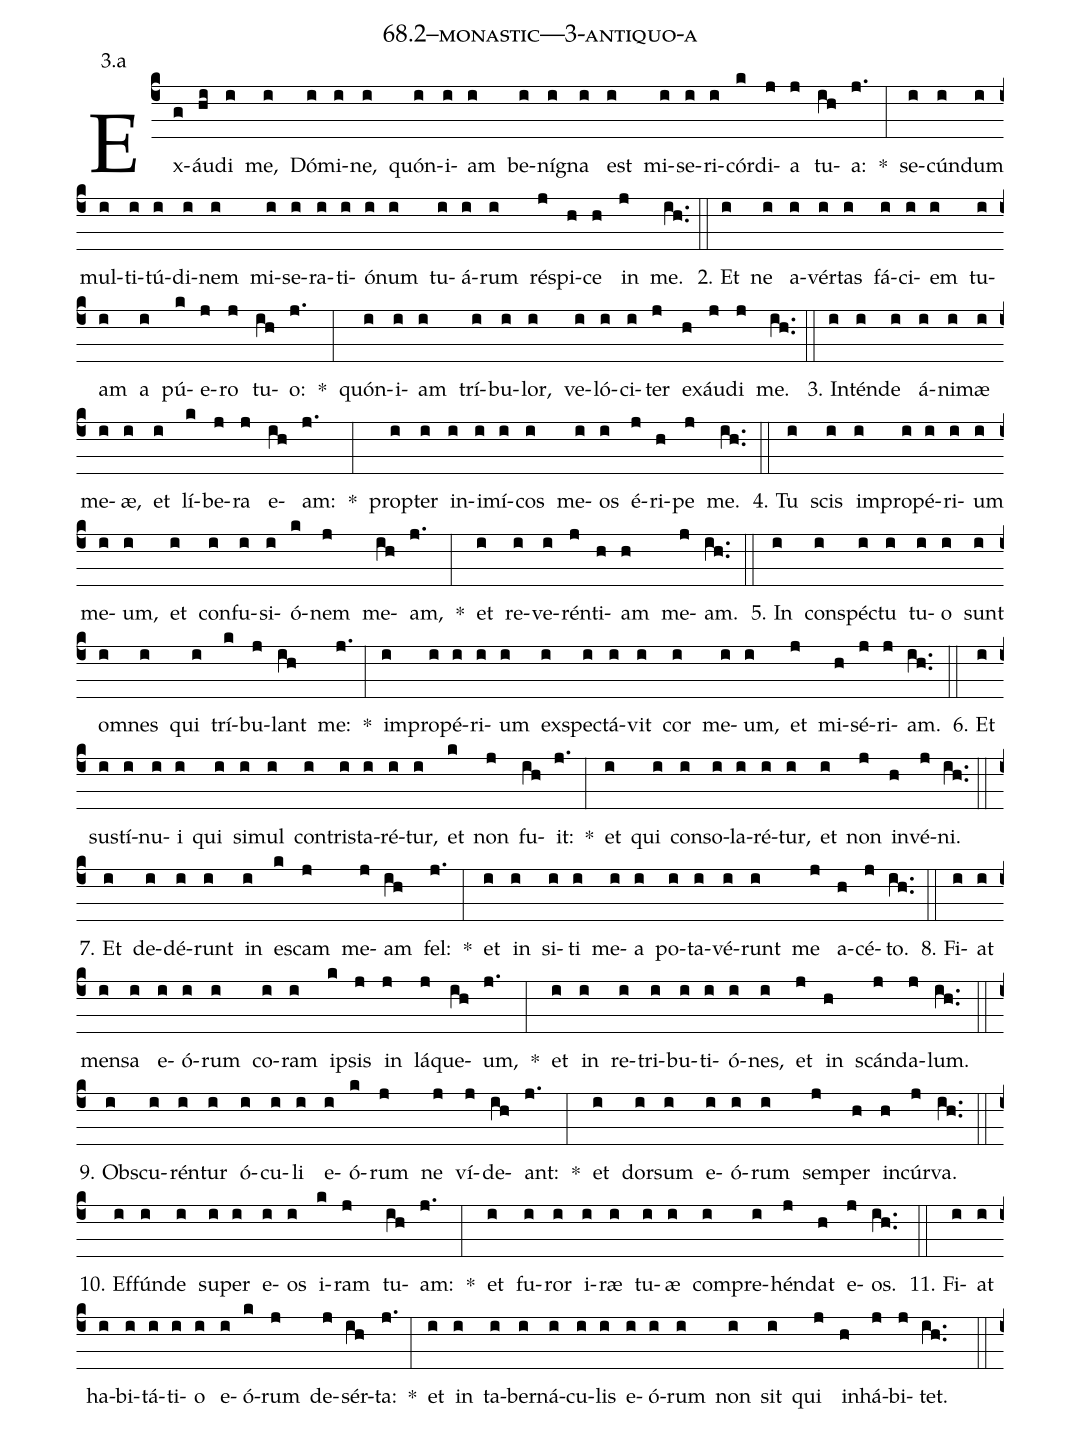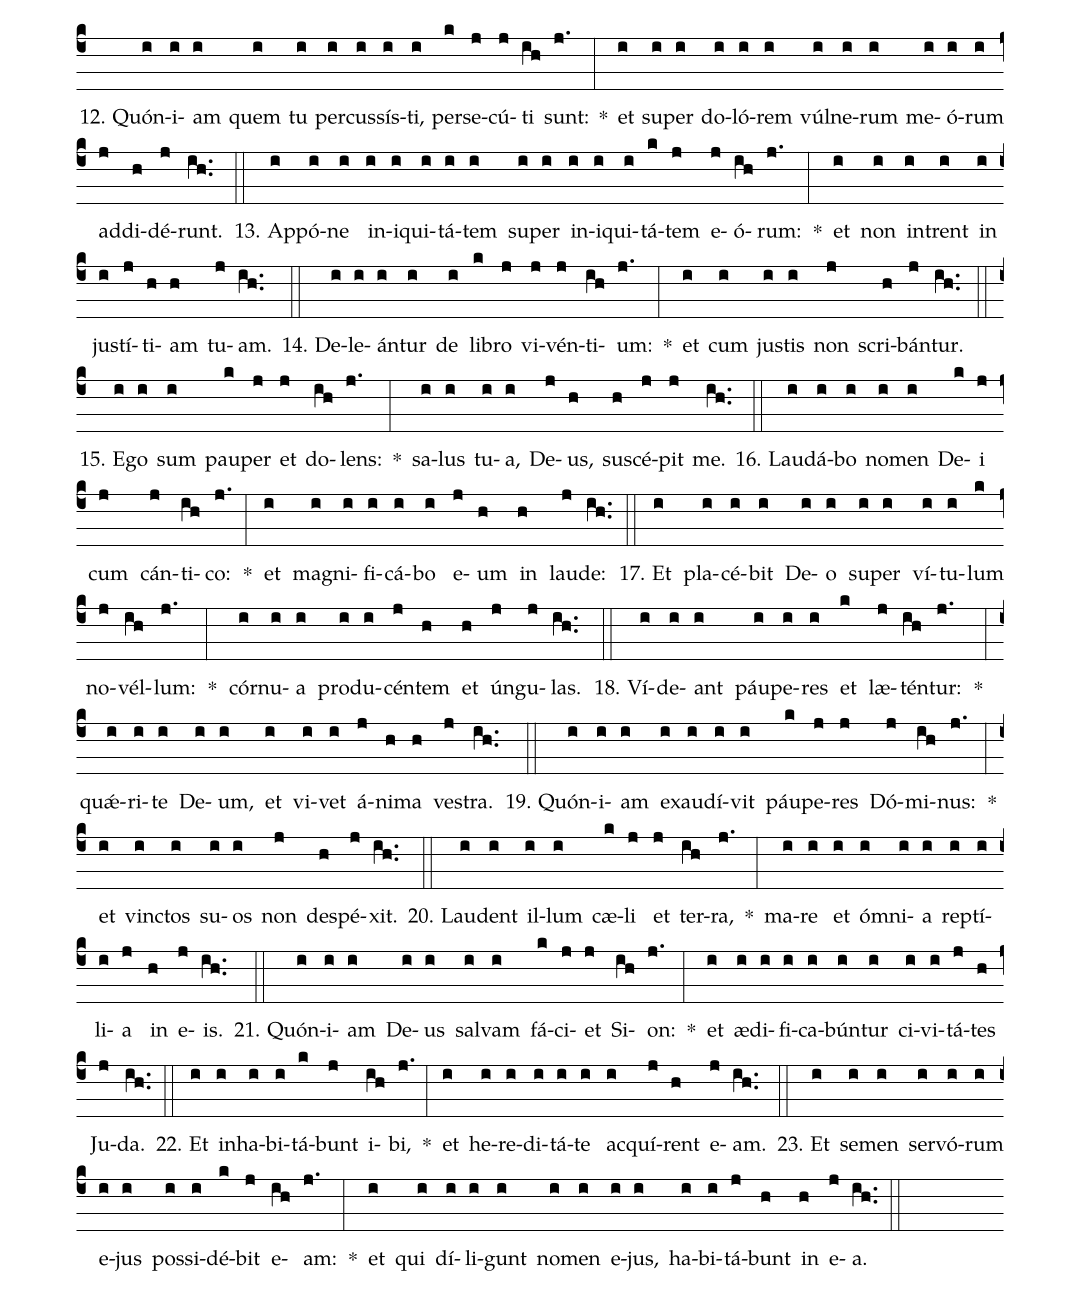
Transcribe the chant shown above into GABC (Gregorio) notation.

name: 68.2--monastic---3-antiquo-a;
annotation: 3.a;
%%
(c4)Ex(g)áu(hi)di(i) me,(i) Dó(i)mi(i)ne,(i) quón(i)i(i)am(i) be(i)ní(i)gna(i) est(i) mi(i)se(i)ri(i)cór(k)di(j)a(j) tu(ih)a:(j.) *(:) se(i)cún(i)dum(i) mul(i)ti(i)tú(i)di(i)nem(i) mi(i)se(i)ra(i)ti(i)ó(i)num(i) tu(i)á(i)rum(i) ré(j)spi(h)ce(h) in(j) me.(ih..) (::)
2. Et(i) ne(i) a(i)vér(i)tas(i) fá(i)ci(i)em(i) tu(i)am(i) a(i) pú(k)e(j)ro(j) tu(ih)o:(j.) *(:) quón(i)i(i)am(i) trí(i)bu(i)lor,(i) ve(i)ló(i)ci(i)ter(j) ex(h)áu(j)di(j) me.(ih..) (::)
3. In(i)tén(i)de(i) á(i)ni(i)mæ(i) me(i)æ,(i) et(i) lí(k)be(j)ra(j) e(ih)am:(j.) *(:) prop(i)ter(i) in(i)i(i)mí(i)cos(i) me(i)os(i) é(j)ri(h)pe(j) me.(ih..) (::)
4. Tu(i) scis(i) im(i)pro(i)pé(i)ri(i)um(i) me(i)um,(i) et(i) con(i)fu(i)si(i)ó(k)nem(j) me(ih)am,(j.) *(:) et(i) re(i)ve(i)rén(j)ti(h)am(h) me(j)am.(ih..) (::)
5. In(i) con(i)spéc(i)tu(i) tu(i)o(i) sunt(i) om(i)nes(i) qui(i) trí(k)bu(j)lant(ih) me:(j.) *(:) im(i)pro(i)pé(i)ri(i)um(i) ex(i)spec(i)tá(i)vit(i) cor(i) me(i)um,(i) et(j) mi(h)sé(j)ri(j)am.(ih..) (::)
6. Et(i) sus(i)tí(i)nu(i)i(i) qui(i) si(i)mul(i) con(i)tris(i)ta(i)ré(i)tur,(i) et(k) non(j) fu(ih)it:(j.) *(:) et(i) qui(i) con(i)so(i)la(i)ré(i)tur,(i) et(i) non(j) in(h)vé(j)ni.(ih..) (::)
7. Et(i) de(i)dé(i)runt(i) in(i) es(k)cam(j) me(j)am(ih) fel:(j.) *(:) et(i) in(i) si(i)ti(i) me(i)a(i) po(i)ta(i)vé(i)runt(i) me(j) a(h)cé(j)to.(ih..) (::)
8. Fi(i)at(i) men(i)sa(i) e(i)ó(i)rum(i) co(i)ram(i) ip(k)sis(j) in(j) lá(j)que(ih)um,(j.) *(:) et(i) in(i) re(i)tri(i)bu(i)ti(i)ó(i)nes,(i) et(j) in(h) scán(j)da(j)lum.(ih..) (::)
9. Obs(i)cu(i)rén(i)tur(i) ó(i)cu(i)li(i) e(i)ó(k)rum(j) ne(j) ví(j)de(ih)ant:(j.) *(:) et(i) dor(i)sum(i) e(i)ó(i)rum(i) sem(j)per(h) in(h)cúr(j)va.(ih..) (::)
10. Ef(i)fún(i)de(i) su(i)per(i) e(i)os(i) i(k)ram(j) tu(ih)am:(j.) *(:) et(i) fu(i)ror(i) i(i)ræ(i) tu(i)æ(i) com(i)pre(i)hén(j)dat(h) e(j)os.(ih..) (::)
11. Fi(i)at(i) ha(i)bi(i)tá(i)ti(i)o(i) e(i)ó(k)rum(j) de(j)sér(ih)ta:(j.) *(:) et(i) in(i) ta(i)ber(i)ná(i)cu(i)lis(i) e(i)ó(i)rum(i) non(i) sit(i) qui(j) in(h)há(j)bi(j)tet.(ih..) (::)
12. Quón(i)i(i)am(i) quem(i) tu(i) per(i)cus(i)sís(i)ti,(i) per(k)se(j)cú(j)ti(ih) sunt:(j.) *(:) et(i) su(i)per(i) do(i)ló(i)rem(i) vúl(i)ne(i)rum(i) me(i)ó(i)rum(i) ad(j)di(h)dé(j)runt.(ih..) (::)
13. Ap(i)pó(i)ne(i) in(i)i(i)qui(i)tá(i)tem(i) su(i)per(i) in(i)i(i)qui(i)tá(k)tem(j) e(j)ó(ih)rum:(j.) *(:) et(i) non(i) in(i)trent(i) in(i) jus(i)tí(j)ti(h)am(h) tu(j)am.(ih..) (::)
14. De(i)le(i)án(i)tur(i) de(i) li(k)bro(j) vi(j)vén(j)ti(ih)um:(j.) *(:) et(i) cum(i) jus(i)tis(i) non(j) scri(h)bán(j)tur.(ih..) (::)
15. E(i)go(i) sum(i) pau(k)per(j) et(j) do(ih)lens:(j.) *(:) sa(i)lus(i) tu(i)a,(i) De(j)us,(h) su(h)scé(j)pit(j) me.(ih..) (::)
16. Lau(i)dá(i)bo(i) no(i)men(i) De(k)i(j) cum(j) cán(j)ti(ih)co:(j.) *(:) et(i) ma(i)gni(i)fi(i)cá(i)bo(i) e(j)um(h) in(h) lau(j)de:(ih..) (::)
17. Et(i) pla(i)cé(i)bit(i) De(i)o(i) su(i)per(i) ví(i)tu(i)lum(k) no(j)vél(ih)lum:(j.) *(:) cór(i)nu(i)a(i) pro(i)du(i)cén(j)tem(h) et(h) ún(j)gu(j)las.(ih..) (::)
18. Ví(i)de(i)ant(i) páu(i)pe(i)res(i) et(k) læ(j)tén(ih)tur:(j.) *(:) quǽ(i)ri(i)te(i) De(i)um,(i) et(i) vi(i)vet(i) á(j)ni(h)ma(h) ves(j)tra.(ih..) (::)
19. Quón(i)i(i)am(i) ex(i)au(i)dí(i)vit(i) páu(k)pe(j)res(j) Dó(j)mi(ih)nus:(j.) *(:) et(i) vinc(i)tos(i) su(i)os(i) non(j) de(h)spé(j)xit.(ih..) (::)
20. Lau(i)dent(i) il(i)lum(i) cæ(k)li(j) et(j) ter(ih)ra,(j.) *(:) ma(i)re(i) et(i) óm(i)ni(i)a(i) rep(i)tí(i)li(i)a(j) in(h) e(j)is.(ih..) (::)
21. Quón(i)i(i)am(i) De(i)us(i) sal(i)vam(i) fá(k)ci(j)et(j) Si(ih)on:(j.) *(:) et(i) æ(i)di(i)fi(i)ca(i)bún(i)tur(i) ci(i)vi(i)tá(j)tes(h) Ju(j)da.(ih..) (::)
22. Et(i) in(i)ha(i)bi(i)tá(k)bunt(j) i(ih)bi,(j.) *(:) et(i) he(i)re(i)di(i)tá(i)te(i) ac(i)quí(j)rent(h) e(j)am.(ih..) (::)
23. Et(i) se(i)men(i) ser(i)vó(i)rum(i) e(i)jus(i) pos(i)si(i)dé(k)bit(j) e(ih)am:(j.) *(:) et(i) qui(i) dí(i)li(i)gunt(i) no(i)men(i) e(i)jus,(i) ha(i)bi(i)tá(j)bunt(h) in(h) e(j)a.(ih..) (::)
